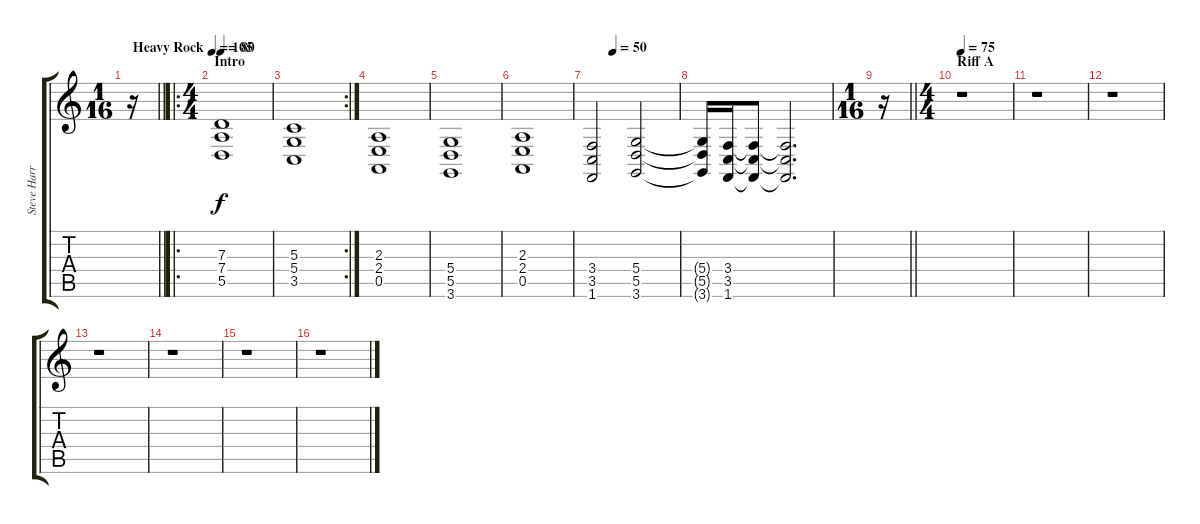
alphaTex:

\track ("Steve Harris (Teclado)" "Steve Harr") {instrument pad2warm}
\staff {score tabs}
\tuning (E4 B3 G3 D3 A2 E2) {hide}
\ts (1 16)
\tempo (105 "Heavy Rock")
\clef g2
\barLineRight lightlight
\ks c
r.16{dy f instrument pad2warm} |
\ro
\ts (4 4)
\section ("" "Intro")
\tempo 80
(7.3 7.4 5.5).1{instrument stringensemble1} |
\rc 2
(5.3 5.4 3.5).1 |
(2.3 2.4 0.5).1 |
(5.4 5.5 3.6).1 |
(2.3 2.4 0.5).1 |
\tempo (50 0.25)
(3.4 3.5 1.6).2 (5.4 5.5 3.6).2 |
(5.4{t} 5.5{t} 3.6{t}).16 (3.4 3.5 1.6).16 (3.4{t} 3.5{t} 1.6{t}).8{volume 2} (3.4{t} 3.5{t} 1.6{t}).2{d} |
\ts (1 16)
\barLineRight lightlight
r.16 |
\ts (4 4)
\section ("" "Riff A")
\tempo 75
r.1 |
r.1 |
r.1 |
r.1 |
r.1 |
r.1 |
r.1
